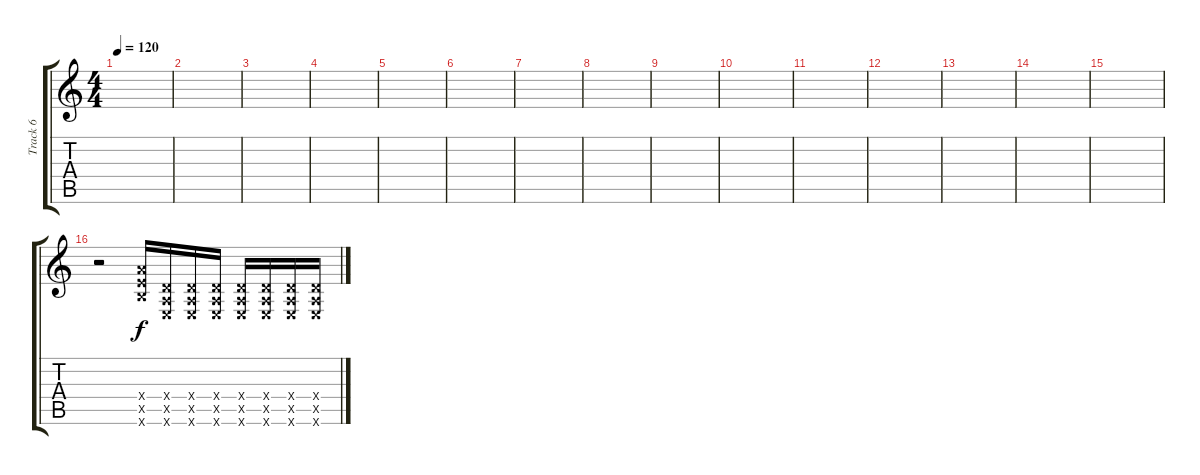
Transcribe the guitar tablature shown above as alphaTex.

\track ("Track 6" "Track 6") {instrument overdrivenguitar}
\staff {score tabs}
\tuning (E4 B3 G3 D3 A2 E2) {hide}
\ts (4 4)
\tempo 120
\clef g2
\ks c
|
|
|
|
|
|
|
|
|
|
|
|
|
|
|
r.2 (7.4{x} 7.5{x} 7.6{x}).16 (0.4{x} 0.5{x} 0.6{x}).16 (0.4{x} 0.5{x} 0.6{x}).16 (0.4{x} 0.5{x} 0.6{x}).16 (0.4{x} 0.5{x} 0.6{x}).16 (0.4{x} 0.5{x} 0.6{x}).16 (0.4{x} 0.5{x} 0.6{x}).16 (0.4{x} 0.5{x} 0.6{x}).16
